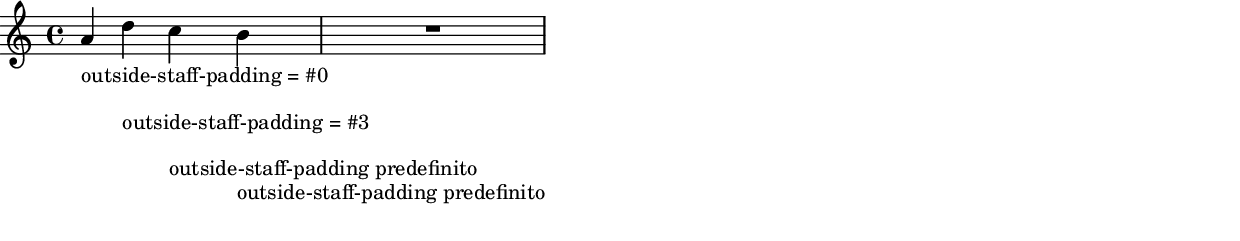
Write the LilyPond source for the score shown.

%% Generated by lilypond-book
%% Options: [exampleindent=10.16\mm,indent=0\mm,line-width=160\mm,quote,ragged-right,staffsize=18]
\include "lilypond-book-preamble.ly"


% ****************************************************************
% Start cut-&-pastable-section
% ****************************************************************

#(ly:set-option 'eps-box-padding 3.000000)

#(set-global-staff-size 18)

\paper {
  indent = 0\mm
  line-width = 160\mm
  % offset the left padding, also add 1mm as lilypond creates cropped
  % images with a little space on the right
  line-width = #(- line-width (* mm  3.000000) (* mm 1))
  line-width = 160\mm - 2.0 * 10.16\mm
  % offset the left padding, also add 1mm as lilypond creates cropped
  % images with a little space on the right
  line-width = #(- line-width (* mm  3.000000) (* mm 1))
  ragged-right = ##t
}

\layout {
  
}




% ****************************************************************
% ly snippet:
% ****************************************************************
\sourcefileline 2851
\relative {
  \once \override TextScript.outside-staff-padding = #0
  a'4-"outside-staff-padding = #0"
  \once \override TextScript.outside-staff-padding = #3
  d-"outside-staff-padding = #3"
  c-"outside-staff-padding predefinito"
  b-"outside-staff-padding predefinito"
  R1
}



% ****************************************************************
% end ly snippet
% ****************************************************************
